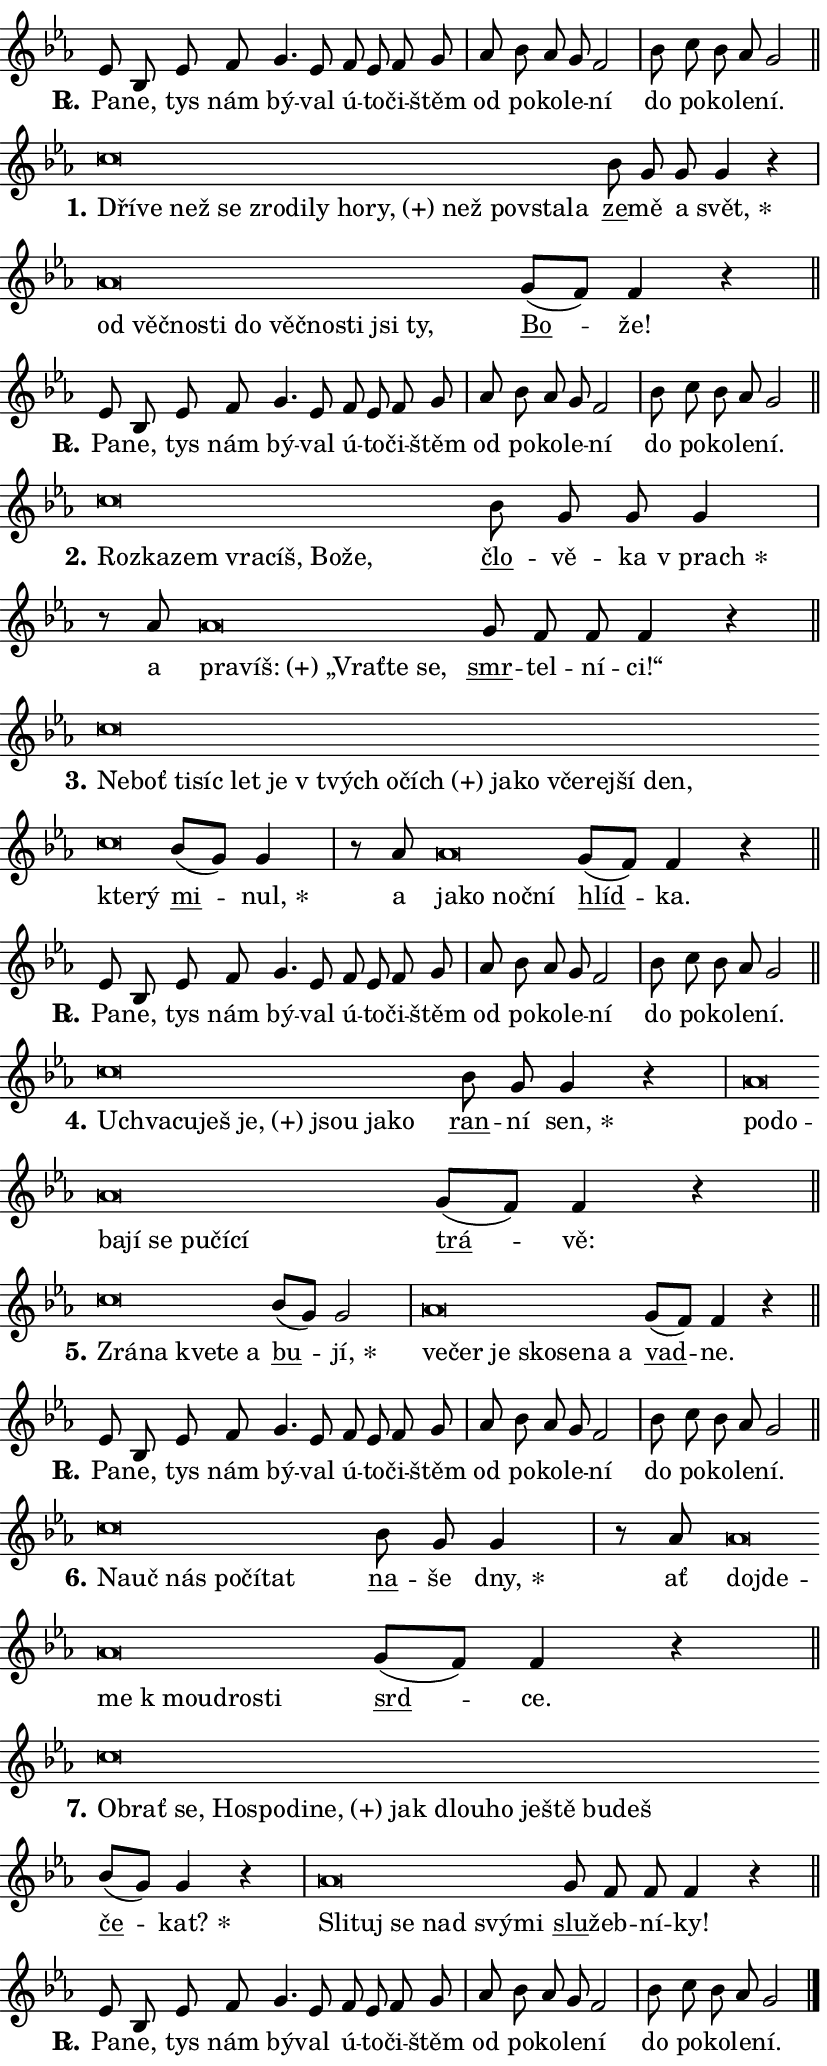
\version "2.24.0"
\header { tagline = "" }
\paper {
  indent = 0\cm
  top-margin = 0\cm
  right-margin = 0.13\cm % to fit lyric hyphens
  bottom-margin = 0\cm
  left-margin = 0\cm
  paper-width = 14\cm
  page-breaking = #ly:one-page-breaking
  system-system-spacing.basic-distance = #11
  score-system-spacing.basic-distance = #11
  ragged-last = ##f
}


%% Author: Thomas Morley
%% https://lists.gnu.org/archive/html/lilypond-user/2020-05/msg00002.html
#(define (line-position grob)
"Returns position of @var[grob} in current system:
   @code{'start}, if at first time-step
   @code{'end}, if at last time-step
   @code{'middle} otherwise
"
  (let* ((col (ly:item-get-column grob))
         (ln (ly:grob-object col 'left-neighbor))
         (rn (ly:grob-object col 'right-neighbor))
         (col-to-check-left (if (ly:grob? ln) ln col))
         (col-to-check-right (if (ly:grob? rn) rn col))
         (break-dir-left
           (and
             (ly:grob-property col-to-check-left 'non-musical #f)
             (ly:item-break-dir col-to-check-left)))
         (break-dir-right
           (and
             (ly:grob-property col-to-check-right 'non-musical #f)
             (ly:item-break-dir col-to-check-right))))
        (cond ((eqv? 1 break-dir-left) 'start)
              ((eqv? -1 break-dir-right) 'end)
              (else 'middle))))

#(define (tranparent-at-line-position vctor)
  (lambda (grob)
  "Relying on @code{line-position} select the relevant enry from @var{vctor}.
Used to determine transparency,"
    (case (line-position grob)
      ((end) (not (vector-ref vctor 0)))
      ((middle) (not (vector-ref vctor 1)))
      ((start) (not (vector-ref vctor 2))))))

noteHeadBreakVisibility =
#(define-music-function (break-visibility)(vector?)
"Makes @code{NoteHead}s transparent relying on @var{break-visibility}"
#{
  \override NoteHead.transparent =
    #(tranparent-at-line-position break-visibility)
#})

#(define delete-ledgers-for-transparent-note-heads
  (lambda (grob)
    "Reads whether a @code{NoteHead} is transparent.
If so this @code{NoteHead} is removed from @code{'note-heads} from
@var{grob}, which is supposed to be @code{LedgerLineSpanner}.
As a result ledgers are not printed for this @code{NoteHead}"
    (let* ((nhds-array (ly:grob-object grob 'note-heads))
           (nhds-list
             (if (ly:grob-array? nhds-array)
                 (ly:grob-array->list nhds-array)
                 '()))
           ;; Relies on the transparent-property being done before
           ;; Staff.LedgerLineSpanner.after-line-breaking is executed.
           ;; This is fragile ...
           (to-keep
             (remove
               (lambda (nhd)
                 (ly:grob-property nhd 'transparent #f))
               nhds-list)))
      ;; TODO find a better method to iterate over grob-arrays, similiar
      ;; to filter/remove etc for lists
      ;; For now rebuilt from scratch
      (set! (ly:grob-object grob 'note-heads)  '())
      (for-each
        (lambda (nhd)
          (ly:pointer-group-interface::add-grob grob 'note-heads nhd))
        to-keep))))

squashNotes = {
  \override NoteHead.X-extent = #'(-0.2 . 0.2)
  \override NoteHead.Y-extent = #'(-0.75 . 0)
  \override NoteHead.stencil =
    #(lambda (grob)
       (let ((pos (ly:grob-property grob 'staff-position)))
         (begin
           (if (< pos -7) (display "ERROR: Lower brevis then expected\n") (display ""))
           (if (<= pos -6) ly:text-interface::print ly:note-head::print))))
}
unSquashNotes = {
  \revert NoteHead.X-extent
  \revert NoteHead.Y-extent
  \revert NoteHead.stencil
}

hideNotes = \noteHeadBreakVisibility #begin-of-line-visible
unHideNotes = \noteHeadBreakVisibility #all-visible

% work-around for resetting accidentals
% https://lilypond.org/doc/v2.23/Documentation/notation/displaying-rhythms#unmetered-music
cadenzaMeasure = {
  \cadenzaOff
  \partial 1024 s1024
  \cadenzaOn
}

#(define-markup-command (accent layout props text) (markup?)
  "Underline accented syllable"
  (interpret-markup layout props
    #{\markup \override #'(offset . 4.3) \underline { #text }#}))

responsum = \markup \concat {
  "R" \hspace #-1.05 \path #0.1 #'((moveto 0 0.07) (lineto 0.9 0.8)) \hspace #0.05 "."
}

spaceSize = #0.6828661417322834 % exact space size for TeX Gyre Schola

\layout {
  \context {
    \Staff
    \remove "Time_signature_engraver"
    \override LedgerLineSpanner.after-line-breaking = #delete-ledgers-for-transparent-note-heads
  }
  \context {
    \Lyrics {
      \override LyricSpace.minimum-distance = \spaceSize
      \override LyricText.font-name = #"TeX Gyre Schola"
      \override LyricText.font-size = 1
      \override StanzaNumber.font-name = #"TeX Gyre Schola Bold"
      \override StanzaNumber.font-size = 1
    }
  }
  \context {
    \Score 
    \override NoteHead.text =
      #(lambda (grob) 
        (let ((pos (ly:grob-property grob 'staff-position)))
          #{\markup {
            \combine
              \halign #-0.55 \raise #(if (= pos -6) 0 0.5) \override #'(thickness . 2) \draw-line #'(3.2 . 0)
              \musicglyph "noteheads.sM1"
          }#}))
  }
}

% magnetic-lyrics.ily
%
%   written by
%     Jean Abou Samra <jean@abou-samra.fr>
%     Werner Lemberg <wl@gnu.org>
%
%   adapted by
%     Jiri Hon <jiri.hon@gmail.com>
%
% Version 2022-Apr-15

% https://www.mail-archive.com/lilypond-user@gnu.org/msg149350.html

#(define (Left_hyphen_pointer_engraver context)
   "Collect syllable-hyphen-syllable occurrences in lyrics and store
them in properties.  This engraver only looks to the left.  For
example, if the lyrics input is @code{foo -- bar}, it does the
following.

@itemize @bullet
@item
Set the @code{text} property of the @code{LyricHyphen} grob between
@q{foo} and @q{bar} to @code{foo}.

@item
Set the @code{left-hyphen} property of the @code{LyricText} grob with
text @q{foo} to the @code{LyricHyphen} grob between @q{foo} and
@q{bar}.
@end itemize

Use this auxiliary engraver in combination with the
@code{lyric-@/text::@/apply-@/magnetic-@/offset!} hook."
   (let ((hyphen #f)
         (text #f))
     (make-engraver
      (acknowledgers
       ((lyric-syllable-interface engraver grob source-engraver)
        (set! text grob)))
      (end-acknowledgers
       ((lyric-hyphen-interface engraver grob source-engraver)
        ;(when (not (grob::has-interface grob 'lyric-space-interface))
          (set! hyphen grob)));)
      ((stop-translation-timestep engraver)
       (when (and text hyphen)
         (ly:grob-set-object! text 'left-hyphen hyphen))
       (set! text #f)
       (set! hyphen #f)))))

#(define (lyric-text::apply-magnetic-offset! grob)
   "If the space between two syllables is less than the value in
property @code{LyricText@/.details@/.squash-threshold}, move the right
syllable to the left so that it gets concatenated with the left
syllable.

Use this function as a hook for
@code{LyricText@/.after-@/line-@/breaking} if the
@code{Left_@/hyphen_@/pointer_@/engraver} is active."
   (let ((hyphen (ly:grob-object grob 'left-hyphen #f)))
     (when hyphen
       (let ((left-text (ly:spanner-bound hyphen LEFT)))
         (when (grob::has-interface left-text 'lyric-syllable-interface)
           (let* ((common (ly:grob-common-refpoint grob left-text X))
                  (this-x-ext (ly:grob-extent grob common X))
                  (left-x-ext
                   (begin
                     ;; Trigger magnetism for left-text.
                     (ly:grob-property left-text 'after-line-breaking)
                     (ly:grob-extent left-text common X)))
                  ;; `delta` is the gap width between two syllables.
                  (delta (- (interval-start this-x-ext)
                            (interval-end left-x-ext)))
                  (details (ly:grob-property grob 'details))
                  (threshold (assoc-get 'squash-threshold details 0.2)))
             (when (< delta threshold)
               (let* (;; We have to manipulate the input text so that
                      ;; ligatures crossing syllable boundaries are not
                      ;; disabled.  For languages based on the Latin
                      ;; script this is essentially a beautification.
                      ;; However, for non-Western scripts it can be a
                      ;; necessity.
                      (lt (ly:grob-property left-text 'text))
                      (rt (ly:grob-property grob 'text))
                      (is-space (grob::has-interface hyphen 'lyric-space-interface))
                      (space (if is-space " " ""))
                      (extra-delta (if is-space spaceSize 0))
                      ;; Append new syllable.
                      (ltrt-space (if (and (string? lt) (string? rt))
                                (string-append lt space rt)
                                (make-concat-markup (list lt space rt))))
                      ;; Right-align `ltrt` to the right side.
                      (ltrt-space-markup (grob-interpret-markup
                               grob
                               (make-translate-markup
                                (cons (interval-length this-x-ext) 0)
                                (make-right-align-markup ltrt-space)))))
                 (begin
                   ;; Don't print `left-text`.
                   (ly:grob-set-property! left-text 'stencil #f)
                   ;; Set text and stencil (which holds all collected
                   ;; syllables so far) and shift it to the left.
                   (ly:grob-set-property! grob 'text ltrt-space)
                   (ly:grob-set-property! grob 'stencil ltrt-space-markup)
                   (ly:grob-translate-axis! grob (- (- delta extra-delta)) X))))))))))


#(define (lyric-hyphen::displace-bounds-first grob)
   ;; Make very sure this callback isn't triggered too early.
   (let ((left (ly:spanner-bound grob LEFT))
         (right (ly:spanner-bound grob RIGHT)))
     (ly:grob-property left 'after-line-breaking)
     (ly:grob-property right 'after-line-breaking)
     (ly:lyric-hyphen::print grob)))

squashThreshold = #0.4

\layout {
  \context {
    \Lyrics
    \consists #Left_hyphen_pointer_engraver
    \override LyricText.after-line-breaking =
      #lyric-text::apply-magnetic-offset!
    \override LyricHyphen.stencil = #lyric-hyphen::displace-bounds-first
    \override LyricText.details.squash-threshold = \squashThreshold
    \override LyricHyphen.minimum-distance = 0
    \override LyricHyphen.minimum-length = \squashThreshold
  }
}

squashText = \override LyricText.details.squash-threshold = 9999
unSquashText = \override LyricText.details.squash-threshold = \squashThreshold

leftText = \override LyricText.self-alignment-X = #LEFT
unLeftText = \revert LyricText.self-alignment-X

starOffset = #(lambda (grob) 
                (let ((x_offset (ly:self-alignment-interface::aligned-on-x-parent grob)))
                  (if (= x_offset 0) 0 (+ x_offset 1.2))))

star = #(define-music-function (syllable)(string?)
"Append star separator at the end of a syllable"
#{
  \once \override LyricText.X-offset = #starOffset
  \lyricmode { \markup {
    #syllable
    \override #'((font-name . "TeX Gyre Schola Bold")) \hspace #0.2 \lower #0.65 \larger "*"
  } }
#})

starAccent = #(define-music-function (syllable)(string?)
"Append star separator at the end of a syllable and make accent"
#{
  \once \override LyricText.X-offset = #starOffset
  \lyricmode { \markup {
    \accent #syllable
    \override #'((font-name . "TeX Gyre Schola Bold")) \hspace #0.2 \lower #0.65 \larger "*"
  } }
#})

breath = #(define-music-function (syllable)(string?)
"Append breathing indicator at the end of a syllable"
#{
  \lyricmode { \markup { #syllable "+" } }
#})

optionalBreath = #(define-music-function (syllable)(string?)
"Append optional breathing indicator at the end of a syllable"
#{
  \lyricmode { \markup { #syllable "(+)" } }
#})


\score {
    <<
        \new Voice = "melody" { \cadenzaOn \key es \major \relative { es'8 bes es f g4. es8 \bar "" f es f g \cadenzaMeasure \bar "|" as bes as g f2 \cadenzaMeasure \bar "|" bes8 c bes as g2 \cadenzaMeasure \bar "||" \break } }
        \new Lyrics \lyricsto "melody" { \lyricmode { \set stanza = \responsum
Pa -- ne, tys nám bý -- val ú -- to -- či -- štěm od po -- ko -- le -- ní do po -- ko -- le -- ní. } }
    >>
    \layout {}
}

\score {
    <<
        \new Voice = "melody" { \cadenzaOn \key es \major \relative { \squashNotes c''\breve*1/16 \hideNotes \breve*1/16 \bar "" \breve*1/16 \bar "" \breve*1/16 \bar "" \breve*1/16 \bar "" \breve*1/16 \bar "" \breve*1/16 \bar "" \breve*1/16 \bar "" \breve*1/16 \bar "" \breve*1/16 \bar "" \breve*1/16 \bar "" \breve*1/16 \breve*1/16 \bar "" \unHideNotes \unSquashNotes \bar "" bes8 g g g4 r \cadenzaMeasure \bar "|" \squashNotes as\breve*1/16 \hideNotes \breve*1/16 \bar "" \breve*1/16 \bar "" \breve*1/16 \bar "" \breve*1/16 \bar "" \breve*1/16 \bar "" \breve*1/16 \bar "" \breve*1/16 \bar "" \breve*1/16 \breve*1/16 \bar "" \unHideNotes \unSquashNotes \bar "" g8[( f)] f4 r \cadenzaMeasure \bar "||" \break } }
        \new Lyrics \lyricsto "melody" { \lyricmode { \set stanza = "1."
\leftText Dří -- \squashText ve než se zro -- di -- ly ho -- \optionalBreath ry, než po -- vsta -- la \unLeftText \unSquashText \markup \accent ze -- mě a \star svět, \leftText od \squashText věč -- no -- sti do věč -- no -- sti jsi ty, \unLeftText \unSquashText \markup \accent Bo -- že! } }
    >>
    \layout {}
}

\score {
    <<
        \new Voice = "melody" { \cadenzaOn \key es \major \relative { es'8 bes es f g4. es8 \bar "" f es f g \cadenzaMeasure \bar "|" as bes as g f2 \cadenzaMeasure \bar "|" bes8 c bes as g2 \cadenzaMeasure \bar "||" \break } }
        \new Lyrics \lyricsto "melody" { \lyricmode { \set stanza = \responsum
Pa -- ne, tys nám bý -- val ú -- to -- či -- štěm od po -- ko -- le -- ní do po -- ko -- le -- ní. } }
    >>
    \layout {}
}

\score {
    <<
        \new Voice = "melody" { \cadenzaOn \key es \major \relative { \squashNotes c''\breve*1/16 \hideNotes \breve*1/16 \bar "" \breve*1/16 \bar "" \breve*1/16 \bar "" \breve*1/16 \bar "" \breve*1/16 \breve*1/16 \bar "" \unHideNotes \unSquashNotes \bar "" bes8 g g g4 \cadenzaMeasure \bar "|" r8 as8 \squashNotes as\breve*1/16 \hideNotes \breve*1/16 \bar "" \breve*1/16 \bar "" \breve*1/16 \breve*1/16 \bar "" \unHideNotes \unSquashNotes \bar "" g8 f f f4 r \cadenzaMeasure \bar "||" \break } }
        \new Lyrics \lyricsto "melody" { \lyricmode { \set stanza = "2."
\leftText Roz -- \squashText ka -- zem vra -- cíš, Bo -- že, \unLeftText \unSquashText \markup \accent člo -- vě -- ka \star "v prach" a \leftText pra -- \squashText \optionalBreath víš: „Vrať -- te se, \unLeftText \unSquashText \markup \accent smr -- tel -- ní -- ci!“ } }
    >>
    \layout {}
}

\score {
    <<
        \new Voice = "melody" { \cadenzaOn \key es \major \relative { \squashNotes c''\breve*1/16 \hideNotes \breve*1/16 \bar "" \breve*1/16 \bar "" \breve*1/16 \bar "" \breve*1/16 \bar "" \breve*1/16 \bar "" \breve*1/16 \bar "" \breve*1/16 \bar "" \breve*1/16 \bar "" \breve*1/16 \bar "" \breve*1/16 \bar "" \breve*1/16 \bar "" \breve*1/16 \bar "" \breve*1/16 \bar "" \breve*1/16 \bar "" \breve*1/16 \breve*1/16 \bar "" \unHideNotes \unSquashNotes \bar "" bes8[( g)] g4 \cadenzaMeasure \bar "|" r8 as8 \squashNotes as\breve*1/16 \hideNotes \breve*1/16 \bar "" \breve*1/16 \breve*1/16 \bar "" \unHideNotes \unSquashNotes \bar "" g8[( f)] f4 r \cadenzaMeasure \bar "||" \break } }
        \new Lyrics \lyricsto "melody" { \lyricmode { \set stanza = "3."
\leftText Ne -- \squashText boť ti -- síc let je "v tvých" o -- \optionalBreath čích ja -- ko vče -- rej -- ší den, kte -- rý \unLeftText \unSquashText \markup \accent mi -- \star nul, a \leftText ja -- \squashText ko noč -- ní \unLeftText \unSquashText \markup \accent hlíd -- ka. } }
    >>
    \layout {}
}

\score {
    <<
        \new Voice = "melody" { \cadenzaOn \key es \major \relative { es'8 bes es f g4. es8 \bar "" f es f g \cadenzaMeasure \bar "|" as bes as g f2 \cadenzaMeasure \bar "|" bes8 c bes as g2 \cadenzaMeasure \bar "||" \break } }
        \new Lyrics \lyricsto "melody" { \lyricmode { \set stanza = \responsum
Pa -- ne, tys nám bý -- val ú -- to -- či -- štěm od po -- ko -- le -- ní do po -- ko -- le -- ní. } }
    >>
    \layout {}
}

\score {
    <<
        \new Voice = "melody" { \cadenzaOn \key es \major \relative { \squashNotes c''\breve*1/16 \hideNotes \breve*1/16 \bar "" \breve*1/16 \bar "" \breve*1/16 \bar "" \breve*1/16 \bar "" \breve*1/16 \breve*1/16 \bar "" \unHideNotes \unSquashNotes \bar "" bes8 g g4 r \cadenzaMeasure \bar "|" \squashNotes as\breve*1/16 \hideNotes \breve*1/16 \bar "" \breve*1/16 \bar "" \breve*1/16 \bar "" \breve*1/16 \bar "" \breve*1/16 \bar "" \breve*1/16 \breve*1/16 \bar "" \unHideNotes \unSquashNotes \bar "" g8[( f)] f4 r \cadenzaMeasure \bar "||" \break } }
        \new Lyrics \lyricsto "melody" { \lyricmode { \set stanza = "4."
\leftText Uchva -- \squashText cu -- ješ \optionalBreath je, jsou ja -- ko \unLeftText \unSquashText \markup \accent ran -- ní \star sen, \leftText po -- \squashText do -- ba -- jí se pu -- čí -- cí \unLeftText \unSquashText \markup \accent trá -- vě: } }
    >>
    \layout {}
}

\score {
    <<
        \new Voice = "melody" { \cadenzaOn \key es \major \relative { \squashNotes c''\breve*1/16 \hideNotes \breve*1/16 \bar "" \breve*1/16 \bar "" \breve*1/16 \breve*1/16 \bar "" \unHideNotes \unSquashNotes \bar "" bes8[( g)] g2 \cadenzaMeasure \bar "|" \squashNotes as\breve*1/16 \hideNotes \breve*1/16 \bar "" \breve*1/16 \bar "" \breve*1/16 \bar "" \breve*1/16 \bar "" \breve*1/16 \breve*1/16 \bar "" \unHideNotes \unSquashNotes \bar "" g8[( f)] f4 r \cadenzaMeasure \bar "||" \break } }
        \new Lyrics \lyricsto "melody" { \lyricmode { \set stanza = "5."
\leftText Zrá -- \squashText na kve -- te a \unLeftText \unSquashText \markup \accent bu -- \star jí, \leftText ve -- \squashText čer je sko -- se -- na a \unLeftText \unSquashText \markup \accent vad -- ne. } }
    >>
    \layout {}
}

\score {
    <<
        \new Voice = "melody" { \cadenzaOn \key es \major \relative { es'8 bes es f g4. es8 \bar "" f es f g \cadenzaMeasure \bar "|" as bes as g f2 \cadenzaMeasure \bar "|" bes8 c bes as g2 \cadenzaMeasure \bar "||" \break } }
        \new Lyrics \lyricsto "melody" { \lyricmode { \set stanza = \responsum
Pa -- ne, tys nám bý -- val ú -- to -- či -- štěm od po -- ko -- le -- ní do po -- ko -- le -- ní. } }
    >>
    \layout {}
}

\score {
    <<
        \new Voice = "melody" { \cadenzaOn \key es \major \relative { \squashNotes c''\breve*1/16 \hideNotes \breve*1/16 \bar "" \breve*1/16 \bar "" \breve*1/16 \bar "" \breve*1/16 \breve*1/16 \bar "" \unHideNotes \unSquashNotes \bar "" bes8 g g4 \cadenzaMeasure \bar "|" r8 as8 \squashNotes as\breve*1/16 \hideNotes \breve*1/16 \bar "" \breve*1/16 \bar "" \breve*1/16 \bar "" \breve*1/16 \breve*1/16 \bar "" \unHideNotes \unSquashNotes \bar "" g8[( f)] f4 r \cadenzaMeasure \bar "||" \break } }
        \new Lyrics \lyricsto "melody" { \lyricmode { \set stanza = "6."
\leftText Na -- \squashText uč nás po -- čí -- tat \unLeftText \unSquashText \markup \accent na -- še \star dny, ať \leftText do -- \squashText jde -- me "k mou" -- dro -- sti \unLeftText \unSquashText \markup \accent srd -- ce. } }
    >>
    \layout {}
}

\score {
    <<
        \new Voice = "melody" { \cadenzaOn \key es \major \relative { \squashNotes c''\breve*1/16 \hideNotes \breve*1/16 \bar "" \breve*1/16 \bar "" \breve*1/16 \bar "" \breve*1/16 \bar "" \breve*1/16 \bar "" \breve*1/16 \bar "" \breve*1/16 \bar "" \breve*1/16 \bar "" \breve*1/16 \bar "" \breve*1/16 \bar "" \breve*1/16 \bar "" \breve*1/16 \breve*1/16 \bar "" \unHideNotes \unSquashNotes \bar "" bes8[( g)] g4 r \cadenzaMeasure \bar "|" \squashNotes as\breve*1/16 \hideNotes \breve*1/16 \bar "" \breve*1/16 \bar "" \breve*1/16 \bar "" \breve*1/16 \breve*1/16 \bar "" \unHideNotes \unSquashNotes \bar "" g8 f f f4 r \cadenzaMeasure \bar "||" \break } }
        \new Lyrics \lyricsto "melody" { \lyricmode { \set stanza = "7."
\leftText Ob -- \squashText rať se, Ho -- spo -- di -- \optionalBreath ne, jak dlou -- ho je -- ště bu -- deš \unLeftText \unSquashText \markup \accent če -- \star kat? \leftText Sli -- \squashText tuj se nad svý -- mi \unLeftText \unSquashText \markup \accent slu -- žeb -- ní -- ky! } }
    >>
    \layout {}
}

\score {
    <<
        \new Voice = "melody" { \cadenzaOn \key es \major \relative { es'8 bes es f g4. es8 \bar "" f es f g \cadenzaMeasure \bar "|" as bes as g f2 \cadenzaMeasure \bar "|" bes8 c bes as g2 \cadenzaMeasure \bar "||" \break } \bar "|." }
        \new Lyrics \lyricsto "melody" { \lyricmode { \set stanza = \responsum
Pa -- ne, tys nám bý -- val ú -- to -- či -- štěm od po -- ko -- le -- ní do po -- ko -- le -- ní. } }
    >>
    \layout {}
}
